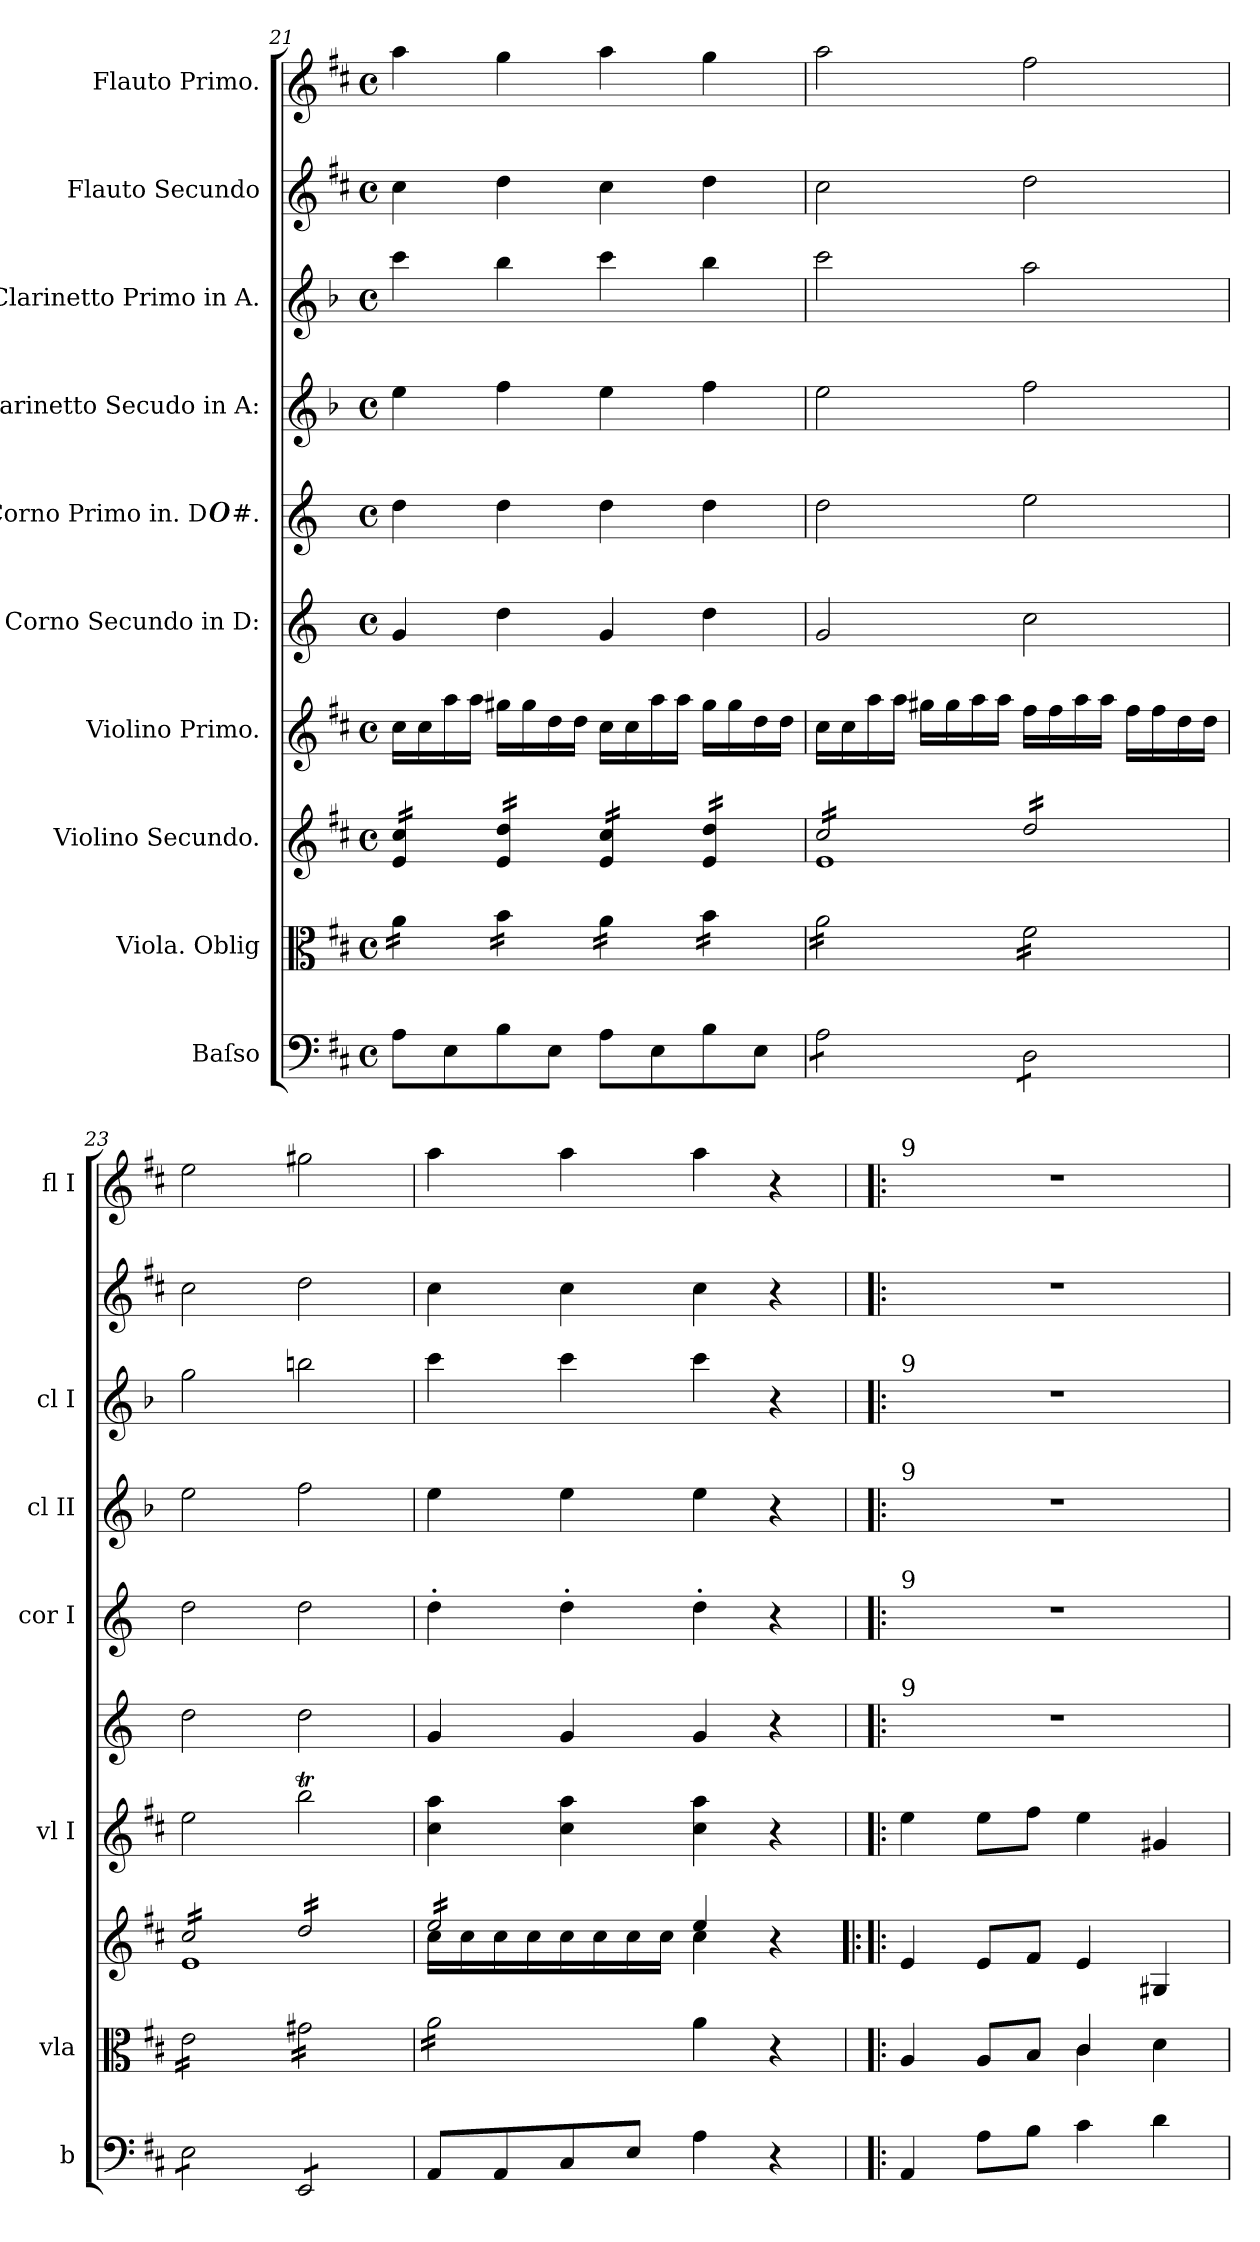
**kern	**dynam	**kern	**dynam	**kern	**dynam	**kern	**dynam	**kern	**kern	**kern	**kern	**kern	**kern
*part10	*part10	*part9	*part9	*part8	*part8	*part7	*part7	*part6	*part5	*part4	*part3	*part2	*part1
*staff10	*staff10	*staff9	*staff9	*staff8	*staff8	*staff7	*staff7	*staff6	*staff5	*staff4	*staff3	*staff2	*staff1
*I"Baſso	*	*I"Viola. Oblig	*	*I"Violino Secundo.	*	*I"Violino Primo.	*	*I"Corno Secundo in D:	*I"Corno Primo in. D##.	*I"Clarinetto Secudo in A:	*I"Clarinetto Primo in A.	*I"Flauto Secundo	*I"Flauto Primo.
*I'b	*	*I'vla	*	*	*	*I'vl I	*	*	*I'cor I	*I'cl II	*I'cl I	*	*I'fl I
*clefF4	*	*clefC3	*	*clefG2	*	*clefG2	*	*clefG2	*clefG2	*clefG2	*clefG2	*clefG2	*clefG2
*	*	*	*	*	*	*	*	*ITrd6c10	*ITrd6c10	*ITrd2c3	*ITrd2c3	*	*
*k[f#c#]	*	*k[f#c#]	*	*k[f#c#]	*	*k[f#c#]	*	*k[f#c#]	*k[f#c#]	*k[f#c#]	*k[f#c#]	*k[f#c#]	*k[f#c#]
*D:	*	*D:	*	*D:	*	*D:	*	*D:	*D:	*D:	*D:	*D:	*D:
*M4/4	*	*M4/4	*	*M4/4	*	*M4/4	*	*M4/4	*M4/4	*M4/4	*M4/4	*M4/4	*M4/4
*met(c)	*	*met(c)	*	*met(c)	*	*met(c)	*	*met(c)	*met(c)	*met(c)	*met(c)	*met(c)	*met(c)
=21	=21	=21	=21	=21	=21	=21	=21	=21	=21	=21	=21	=21	=21
*	*	*tremolo	*	*	*	*	*	*	*	*	*	*	*
*	*	*	*	*tremolo	*	*	*	*	*	*	*	*	*
8A\L	.	16a\LL	.	16e/ 16cc#/LL	.	16cc#\LL	.	4A/	4e\	4cc#\	4aa\	4cc#\	4aa\
.	.	16a\	.	16e/ 16cc#/	.	16cc#\	.	.	.	.	.	.	.
8E\	.	16a\	.	16e/ 16cc#/	.	16aa\	.	.	.	.	.	.	.
.	.	16a\JJ	.	16e/ 16cc#/JJ	.	16aa\JJ	.	.	.	.	.	.	.
8B\	.	16b\LL	.	16e/ 16dd/LL	.	16gg#X\LL	.	4e\	4e\	4dd\	4gg\	4dd\	4gg\
.	.	16b\	.	16e/ 16dd/	.	16gg#\	.	.	.	.	.	.	.
8E\J	.	16b\	.	16e/ 16dd/	.	16dd\	.	.	.	.	.	.	.
.	.	16b\JJ	.	16e/ 16dd/JJ	.	16dd\JJ	.	.	.	.	.	.	.
8A\L	.	16a\LL	.	16e/ 16cc#/LL	.	16cc#\LL	.	4A/	4e\	4cc#\	4aa\	4cc#\	4aa\
.	.	16a\	.	16e/ 16cc#/	.	16cc#\	.	.	.	.	.	.	.
8E\	.	16a\	.	16e/ 16cc#/	.	16aa\	.	.	.	.	.	.	.
.	.	16a\JJ	.	16e/ 16cc#/JJ	.	16aa\JJ	.	.	.	.	.	.	.
8B\	.	16b\LL	.	16e/ 16dd/LL	.	16gg#\LL	.	4e\	4e\	4dd\	4gg\	4dd\	4gg\
.	.	16b\	.	16e/ 16dd/	.	16gg#\	.	.	.	.	.	.	.
8E\J	.	16b\	.	16e/ 16dd/	.	16dd\	.	.	.	.	.	.	.
.	.	16b\JJ	.	16e/ 16dd/JJ	.	16dd\JJ	.	.	.	.	.	.	.
=22	=22	=22	=22	=22	=22	=22	=22	=22	=22	=22	=22	=22	=22
*	*	*	*	*^	*	*	*	*	*	*	*	*	*
*tremolo	*	*	*	*	*	*	*	*	*	*	*	*	*	*
8A\L	.	16a\LL	.	16cc#/LL	1e	.	16cc#\LL	.	2A/	2e\	2cc#\	2aa\	2cc#\	2aa\
.	.	16a\	.	16cc#/	.	.	16cc#\	.	.	.	.	.	.	.
8A\	.	16a\	.	16cc#/	.	.	16aa\	.	.	.	.	.	.	.
.	.	16a\	.	16cc#/	.	.	16aa\JJ	.	.	.	.	.	.	.
8A\	.	16a\	.	16cc#/	.	.	16gg#X\LL	.	.	.	.	.	.	.
.	.	16a\	.	16cc#/	.	.	16gg#\	.	.	.	.	.	.	.
8A\J	.	16a\	.	16cc#/	.	.	16aa\	.	.	.	.	.	.	.
.	.	16a\JJ	.	16cc#/JJ	.	.	16aa\JJ	.	.	.	.	.	.	.
8D\L	.	16f#\LL	.	16dd/LL	.	.	16ff#\LL	.	2d\	2f#\	2dd\	2ff#\	2dd\	2ff#\
.	.	16f#\	.	16dd/	.	.	16ff#\	.	.	.	.	.	.	.
8D\	.	16f#\	.	16dd/	.	.	16aa\	.	.	.	.	.	.	.
.	.	16f#\	.	16dd/	.	.	16aa\JJ	.	.	.	.	.	.	.
8D\	.	16f#\	.	16dd/	.	.	16ff#\LL	.	.	.	.	.	.	.
.	.	16f#\	.	16dd/	.	.	16ff#\	.	.	.	.	.	.	.
8D\J	.	16f#\	.	16dd/	.	.	16dd\	.	.	.	.	.	.	.
.	.	16f#\JJ	.	16dd/JJ	.	.	16dd\JJ	.	.	.	.	.	.	.
=23	=23	=23	=23	=23	=23	=23	=23	=23	=23	=23	=23	=23	=23	=23
8E\L	.	16e\LL	.	16cc#/LL	1e	.	2ee\	.	2e\	2e\	2cc#\	2ee\	2cc#\	2ee\
.	.	16e\	.	16cc#/	.	.	.	.	.	.	.	.	.	.
8E\	.	16e\	.	16cc#/	.	.	.	.	.	.	.	.	.	.
.	.	16e\	.	16cc#/	.	.	.	.	.	.	.	.	.	.
8E\	.	16e\	.	16cc#/	.	.	.	.	.	.	.	.	.	.
.	.	16e\	.	16cc#/	.	.	.	.	.	.	.	.	.	.
8E\J	.	16e\	.	16cc#/	.	.	.	.	.	.	.	.	.	.
.	.	16e\JJ	.	16cc#/JJ	.	.	.	.	.	.	.	.	.	.
8EE/L	.	16g#X\LL	.	16dd/LL	.	.	2bbT\	.	2e\	2e\	2dd\	2gg#X\	2dd\	2gg#X\
.	.	16g#X\	.	16dd/	.	.	.	.	.	.	.	.	.	.
8EE/	.	16g#X\	.	16dd/	.	.	.	.	.	.	.	.	.	.
.	.	16g#X\	.	16dd/	.	.	.	.	.	.	.	.	.	.
8EE/	.	16g#X\	.	16dd/	.	.	.	.	.	.	.	.	.	.
.	.	16g#X\	.	16dd/	.	.	.	.	.	.	.	.	.	.
8EE/J	.	16g#X\	.	16dd/	.	.	.	.	.	.	.	.	.	.
*Xtremolo	*	*	*	*	*	*	*	*	*	*	*	*	*	*
.	.	16g#X\JJ	.	16dd/JJ	.	.	.	.	.	.	.	.	.	.
=24	=24	=24	=24	=24	=24	=24	=24	=24	=24	=24	=24	=24	=24	=24
!	!	!	!	!	!	!	!	!LO:DY:b	!	!	!	!	!	!
8AA/L	.	16a\LL	.	16ee/LL	16cc#\LL	.	4cc#\ 4aa\	for	4A/	4e'\	4cc#\	4aa\	4cc#\	4aa\
.	.	16a\	.	16ee/	16cc#\	.	.	.	.	.	.	.	.	.
8AA/	.	16a\	.	16ee/	16cc#\	.	.	.	.	.	.	.	.	.
.	.	16a\	.	16ee/	16cc#\	.	.	.	.	.	.	.	.	.
8C#/	.	16a\	.	16ee/	16cc#\	.	4cc#\ 4aa\	.	4A/	4e'\	4cc#\	4aa\	4cc#\	4aa\
.	.	16a\	.	16ee/	16cc#\	.	.	.	.	.	.	.	.	.
8E/J	.	16a\	.	16ee/	16cc#\	.	.	.	.	.	.	.	.	.
.	.	16a\JJ	.	16ee/JJ	16cc#\JJ	.	.	.	.	.	.	.	.	.
*	*	*	*	*Xtremolo	*	*	*	*	*	*	*	*	*	*
*	*	*Xtremolo	*	*	*	*	*	*	*	*	*	*	*	*
4A\	.	4a\	.	4ee/	4cc#\	.	4cc#\ 4aa\	.	4A/	4e'\	4cc#\	4aa\	4cc#\	4aa\
4r	.	4r	.	4r	4ryy	.	4r	.	4r	4r	4r	4r	4r	4r
=25	=25	=25	=25	=25!|:	=25!|:	=25	=25	=25	=25	=25	=25	=25	=25	=25
*	*	*^	*	*	*	*	*	*	*	*	*	*	*	*
!	!	!	!	!	!	!	!	!	!	!	!	!	!	!	!LO:TX:a:t=9
!	!	!	!	!	!	!	!	!	!	!	!	!	!LO:TX:a:t=9	!	!
!	!	!	!	!	!	!	!	!	!	!	!	!LO:TX:a:t=9	!	!	!
!	!	!	!	!	!	!	!	!	!	!	!LO:TX:a:t=9	!	!	!	!
!	!	!	!	!	!	!	!	!	!	!LO:TX:a:t=9	!	!	!	!	!
!	!	!	!	!	!LO:TX:a:t=R&colon;	!	!	!	!	!	!	!	!	!	!
!	!LO:DY:a	!	!	!LO:DY:b	!	!	!	!	!	!	!	!	!	!	!
*	*	*	*	*	*v	*v	*	*	*	*	*	*	*	*	*
4AA/	pia	4A/	2ryy	pia	4e/	p&colon;	4ee\	p&colon;	1r	1r	1r	1r	1r	1r
8A\L	.	8A/L	.	.	8e/L	.	8ee\L	.	.	.	.	.	.	.
8B\J	.	8B/J	.	.	8f#/J	.	8ff#\J	.	.	.	.	.	.	.
4c#\	.	4c#/	4c#\	.	4e/	.	4ee\	.	.	.	.	.	.	.
4d\	.	4d\	4ryy	.	4G#X/	.	4g#X/	.	.	.	.	.	.	.
*	*	*v	*v	*	*	*	*	*	*	*	*	*	*	*
=	=	=	=	=	=	=	=	=	=	=	=	=	=
*-	*-	*-	*-	*-	*-	*-	*-	*-	*-	*-	*-	*-	*-
